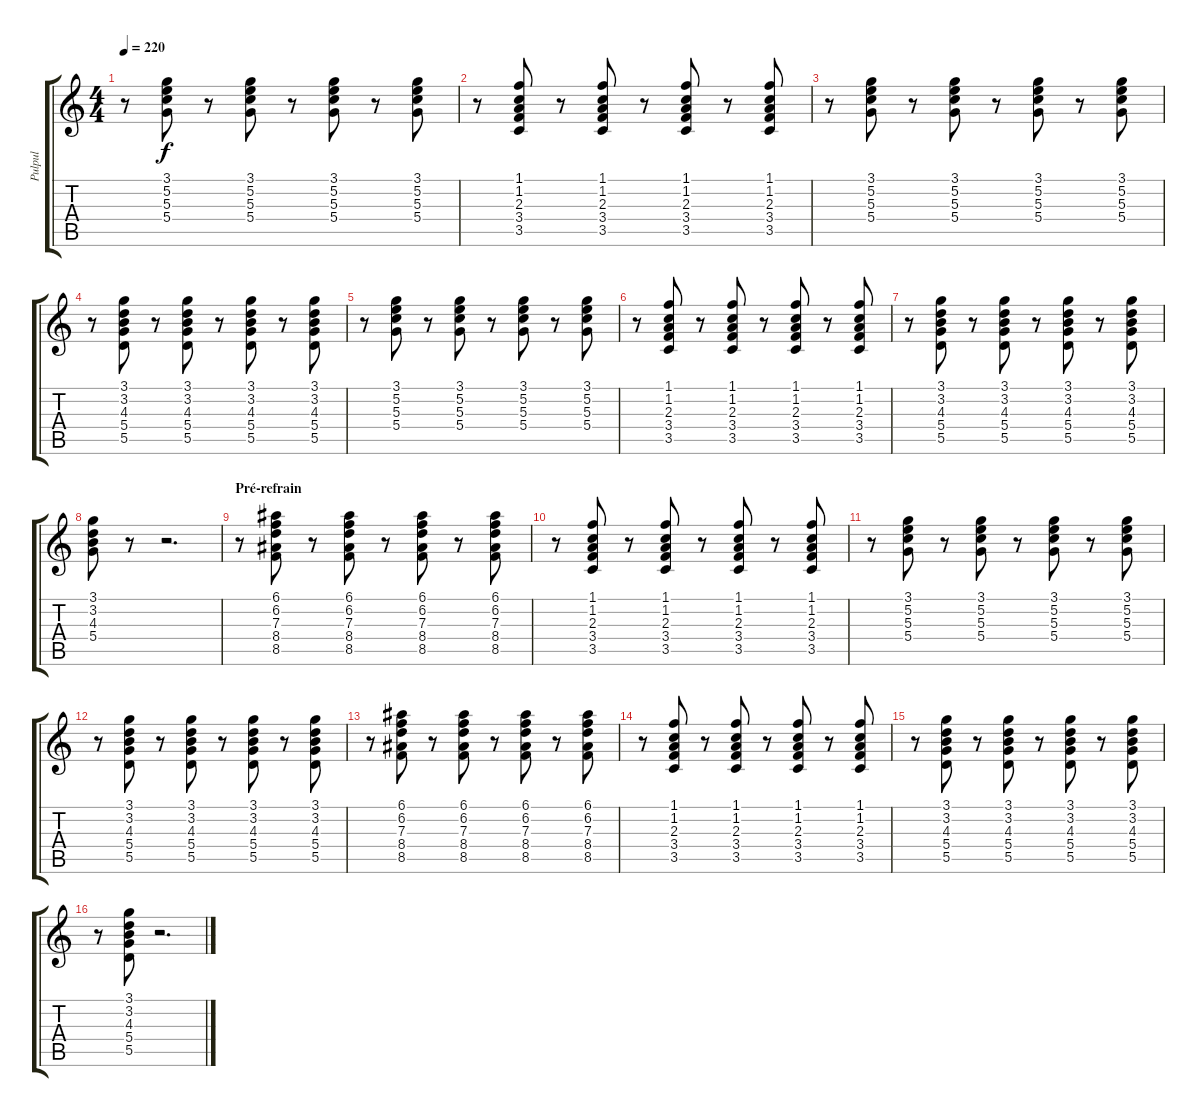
\track ("Pulpul" "Pulpul") {instrument electricguitarmuted}
\staff {score tabs}
\tuning (E4 B3 G3 D3 A2 E2) {hide}
\ts (4 4)
\tempo 220
\clef g2
\ks c
r.8{dy f} (3.1 5.2 5.3 5.4).8 r.8 (3.1 5.2 5.3 5.4).8 r.8 (3.1 5.2 5.3 5.4).8 r.8 (3.1 5.2 5.3 5.4).8 |
r.8 (1.1 1.2 2.3 3.4 3.5).8 r.8 (1.1 1.2 2.3 3.4 3.5).8 r.8 (1.1 1.2 2.3 3.4 3.5).8 r.8 (1.1 1.2 2.3 3.4 3.5).8 |
r.8 (3.1 5.2 5.3 5.4).8 r.8 (3.1 5.2 5.3 5.4).8 r.8 (3.1 5.2 5.3 5.4).8 r.8 (3.1 5.2 5.3 5.4).8 |
r.8 (3.1 3.2 4.3 5.4 5.5).8 r.8 (3.1 3.2 4.3 5.4 5.5).8 r.8 (3.1 3.2 4.3 5.4 5.5).8 r.8 (3.1 3.2 4.3 5.4 5.5).8 |
r.8 (3.1 5.2 5.3 5.4).8 r.8 (3.1 5.2 5.3 5.4).8 r.8 (3.1 5.2 5.3 5.4).8 r.8 (3.1 5.2 5.3 5.4).8 |
r.8 (1.1 1.2 2.3 3.4 3.5).8 r.8 (1.1 1.2 2.3 3.4 3.5).8 r.8 (1.1 1.2 2.3 3.4 3.5).8 r.8 (1.1 1.2 2.3 3.4 3.5).8 |
r.8 (3.1 3.2 4.3 5.4 5.5).8 r.8 (3.1 3.2 4.3 5.4 5.5).8 r.8 (3.1 3.2 4.3 5.4 5.5).8 r.8 (3.1 3.2 4.3 5.4 5.5).8 |
(3.1 3.2 4.3 5.4).8 r.8 r.2{d} |
\section ("" "Pré-refrain")
r.8 (6.1 6.2 7.3 8.4 8.5).8 r.8 (6.1 6.2 7.3 8.4 8.5).8 r.8 (6.1 6.2 7.3 8.4 8.5).8 r.8 (6.1 6.2 7.3 8.4 8.5).8 |
r.8 (1.1 1.2 2.3 3.4 3.5).8 r.8 (1.1 1.2 2.3 3.4 3.5).8 r.8 (1.1 1.2 2.3 3.4 3.5).8 r.8 (1.1 1.2 2.3 3.4 3.5).8 |
r.8 (3.1 5.2 5.3 5.4).8 r.8 (3.1 5.2 5.3 5.4).8 r.8 (3.1 5.2 5.3 5.4).8 r.8 (3.1 5.2 5.3 5.4).8 |
r.8 (3.1 3.2 4.3 5.4 5.5).8 r.8 (3.1 3.2 4.3 5.4 5.5).8 r.8 (3.1 3.2 4.3 5.4 5.5).8 r.8 (3.1 3.2 4.3 5.4 5.5).8 |
r.8 (6.1 6.2 7.3 8.4 8.5).8 r.8 (6.1 6.2 7.3 8.4 8.5).8 r.8 (6.1 6.2 7.3 8.4 8.5).8 r.8 (6.1 6.2 7.3 8.4 8.5).8 |
r.8 (1.1 1.2 2.3 3.4 3.5).8 r.8 (1.1 1.2 2.3 3.4 3.5).8 r.8 (1.1 1.2 2.3 3.4 3.5).8 r.8 (1.1 1.2 2.3 3.4 3.5).8 |
r.8 (3.1 3.2 4.3 5.4 5.5).8 r.8 (3.1 3.2 4.3 5.4 5.5).8 r.8 (3.1 3.2 4.3 5.4 5.5).8 r.8 (3.1 3.2 4.3 5.4 5.5).8 |
r.8 (3.1 3.2 4.3 5.4 5.5).8 r.2{d}
